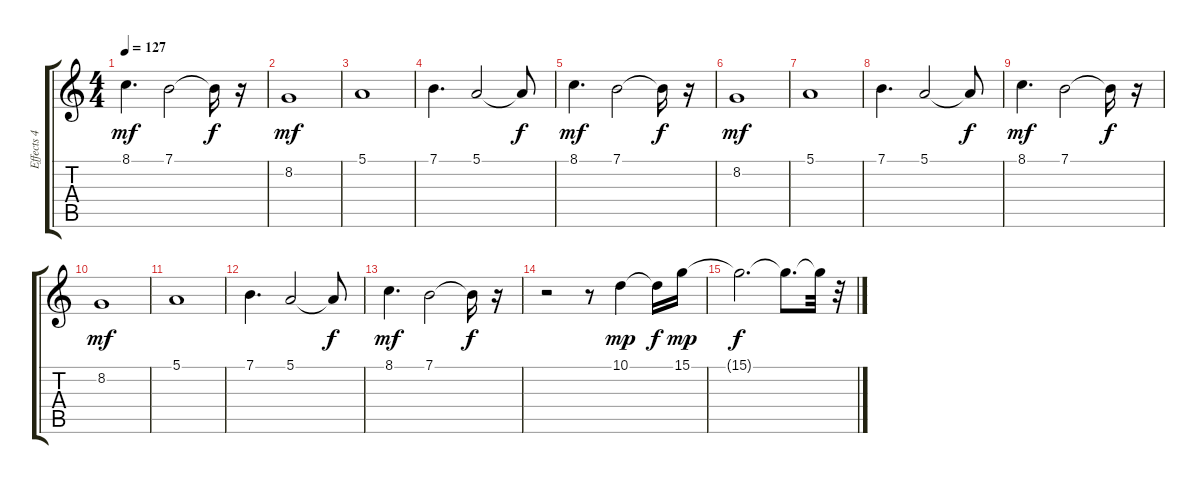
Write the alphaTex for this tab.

\track ("Effects 4" "Effects 4") {instrument pad5bowed}
\staff {score tabs}
\tuning (E4 B3 G3 D3 A2 E2) {hide}
\ts (4 4)
\tempo 127
\clef g2
\ks c
8.1.4{d dy mf} 7.1.2 7.1{t}.16{dy f} r.16 |
8.2.1{dy mf} |
5.1.1 |
7.1.4{d} 5.1.2 5.1{t}.8{dy f} |
8.1.4{d dy mf} 7.1.2 7.1{t}.16{dy f} r.16 |
8.2.1{dy mf} |
5.1.1 |
7.1.4{d} 5.1.2 5.1{t}.8{dy f} |
8.1.4{d dy mf} 7.1.2 7.1{t}.16{dy f} r.16 |
8.2.1{dy mf} |
5.1.1 |
7.1.4{d} 5.1.2 5.1{t}.8{dy f} |
8.1.4{d dy mf} 7.1.2 7.1{t}.16{dy f} r.16 |
r.2 r.8 10.1.4{dy mp} 10.1{t}.16{dy f} 15.1.16{dy mp} |
15.1{t}.2{d dy f} 15.1{t}.8{d} 15.1{t}.32 r.32
